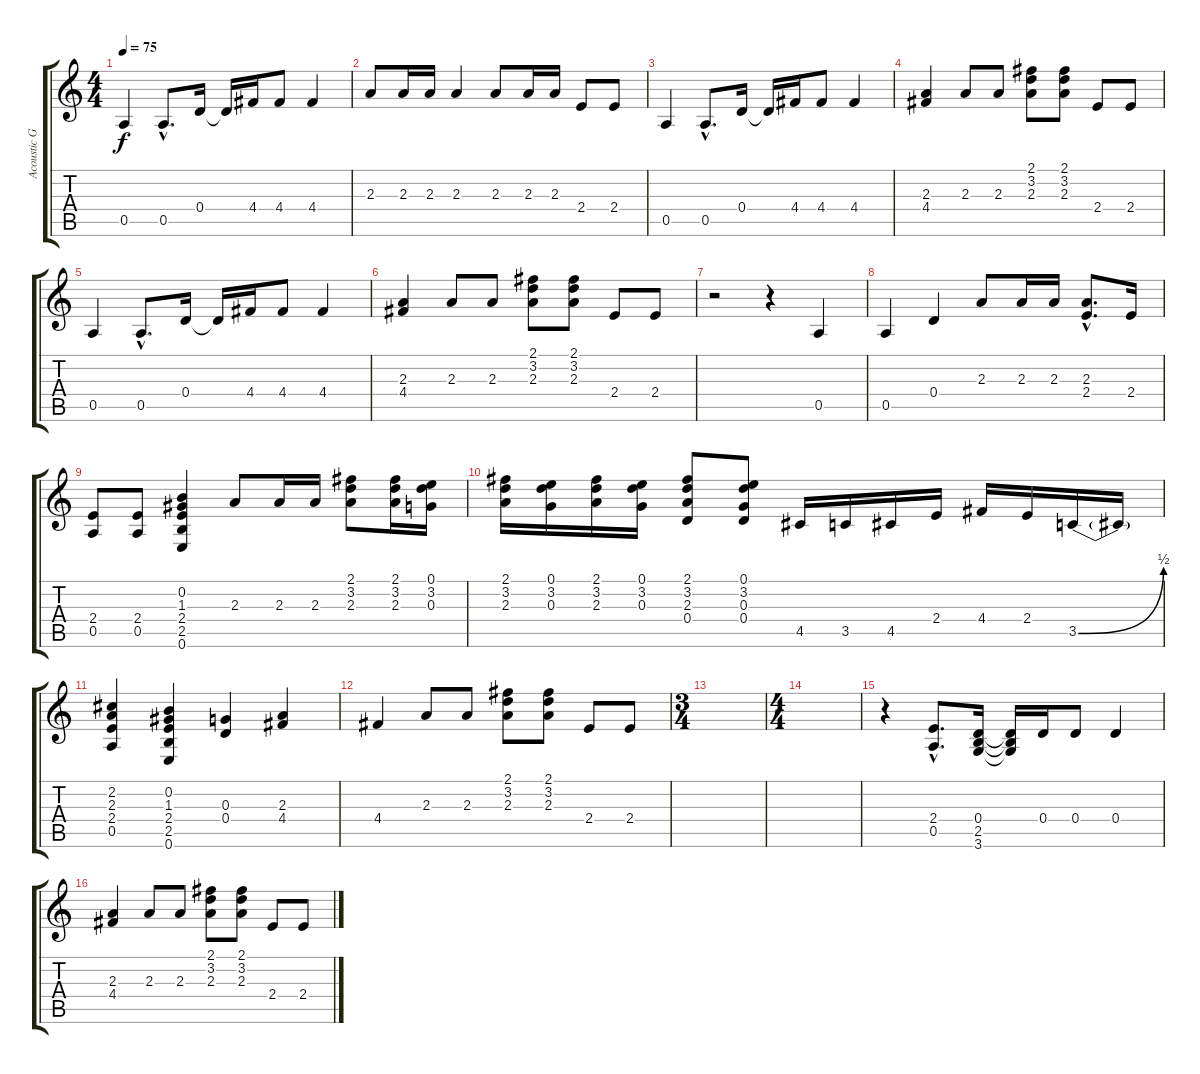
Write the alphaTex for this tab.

\track ("Acoustic Guitar II (Fills)" "Acoustic G") {instrument acousticguitarsteel}
\staff {score tabs}
\tuning (E4 B3 G3 D3 A2 E2) {hide}
\ts (4 4)
\tempo 75
\clef g2
\ks c
0.5.4{dy f} 0.5{hac}.8{d} 0.4.16 0.4{t}.16 4.4.16 4.4.8 4.4.4 |
2.3.8 2.3.16 2.3.16 2.3.4 2.3.8 2.3.16 2.3.16 2.4.8 2.4.8 |
0.5.4 0.5{hac}.8{d} 0.4.16 0.4{t}.16 4.4.16 4.4.8 4.4.4 |
(2.3 4.4).4 2.3.8 2.3.8 (2.1 3.2 2.3).8 (2.1 3.2 2.3).8 2.4.8 2.4.8 |
0.5.4 0.5{hac}.8{d} 0.4.16 0.4{t}.16 4.4.16 4.4.8 4.4.4 |
(2.3 4.4).4 2.3.8 2.3.8 (2.1 3.2 2.3).8 (2.1 3.2 2.3).8 2.4.8 2.4.8 |
r.2 r.4 0.5.4 |
0.5.4 0.4.4 2.3.8 2.3.16 2.3.16 (2.3{hac} 2.4{hac}).8{d} 2.4.16 |
(2.4 0.5).8 (2.4 0.5).8 (0.2 1.3 2.4 2.5 0.6).4 2.3.8 2.3.16 2.3.16 (2.1 3.2 2.3).8 (2.1 3.2 2.3).16 (0.1 3.2 0.3).16 |
(2.1 3.2 2.3).16 (0.1 3.2 0.3).16 (2.1 3.2 2.3).16 (0.1 3.2 0.3).16 (2.1 3.2 2.3 0.4).8 (0.1 3.2 0.3 0.4).8 4.5.16 3.5.16 4.5.16 2.4.16 4.4.16 2.4.16 3.5{be (bend 0 0 60 2)}.16 3.5{t}.16 |
(2.2 2.3 2.4 0.5).4 (0.2 1.3 2.4 2.5 0.6).4 (0.3 0.4).4 (2.3 4.4).4 |
4.4.4 2.3.8 2.3.8 (2.1 3.2 2.3).8 (2.1 3.2 2.3).8 2.4.8 2.4.8 |
\ts (3 4)
|
\ts (4 4)
|
r.4 (2.4{hac} 0.5{hac}).8{d} (0.4 2.5 3.6).16 (0.4{t} 2.5{t} 3.6{t}).16 0.4.16 0.4.8 0.4.4 |
(2.3 4.4).4 2.3.8 2.3.8 (2.1 3.2 2.3).8 (2.1 3.2 2.3).8 2.4.8 2.4.8
